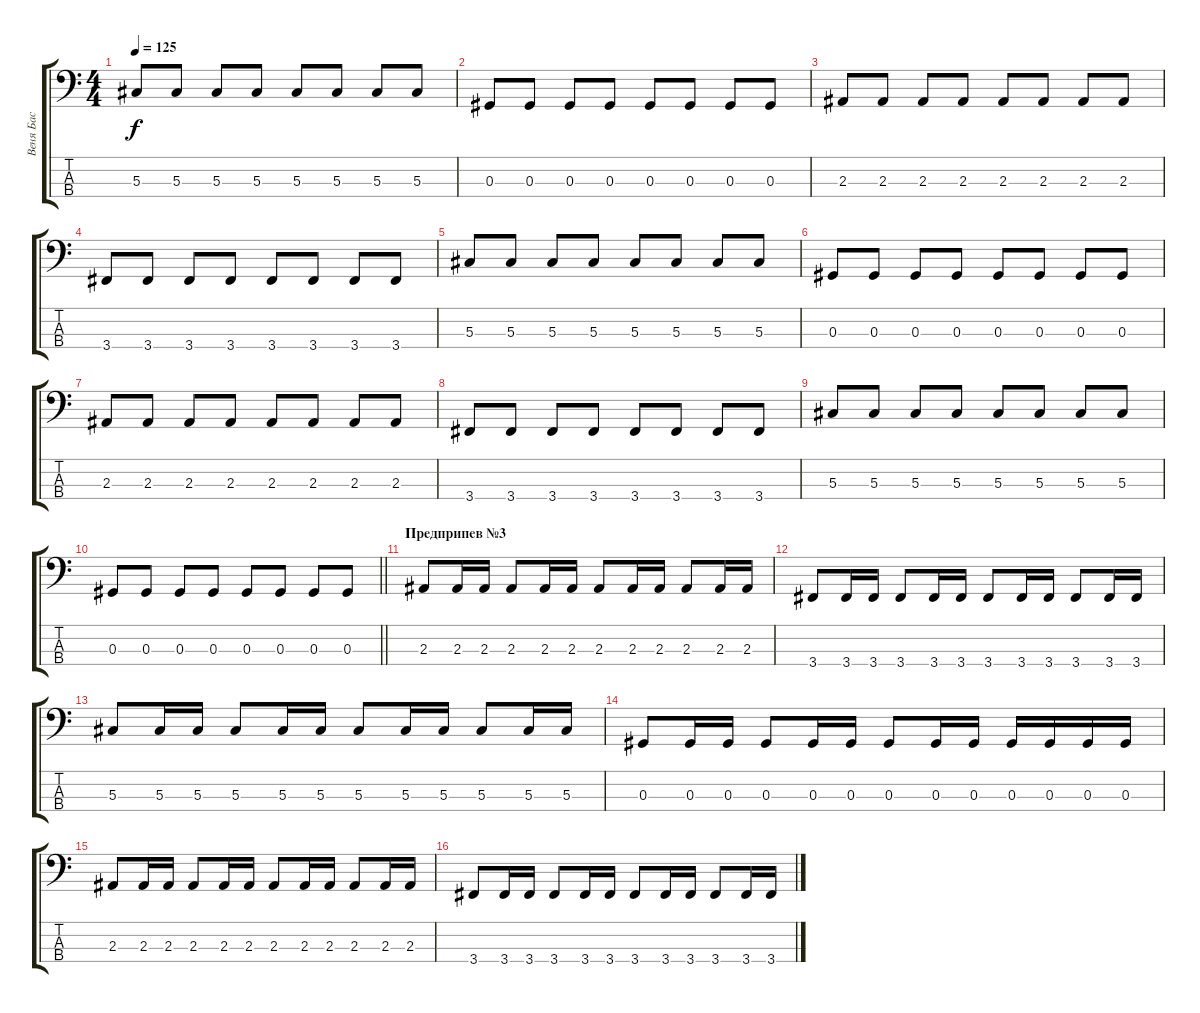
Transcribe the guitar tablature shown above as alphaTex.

\track ("Веня Бас" "Веня Бас") {instrument electricbassfinger}
\staff {score tabs}
\tuning (Gb2 Db2 Ab1 Eb1) {hide}
\ts (4 4)
\tempo 125
\clef f4
\ks c
5.3.8{dy f} 5.3.8 5.3.8 5.3.8 5.3.8 5.3.8 5.3.8 5.3.8 |
0.3.8 0.3.8 0.3.8 0.3.8 0.3.8 0.3.8 0.3.8 0.3.8 |
2.3.8 2.3.8 2.3.8 2.3.8 2.3.8 2.3.8 2.3.8 2.3.8 |
3.4.8 3.4.8 3.4.8 3.4.8 3.4.8 3.4.8 3.4.8 3.4.8 |
5.3.8 5.3.8 5.3.8 5.3.8 5.3.8 5.3.8 5.3.8 5.3.8 |
0.3.8 0.3.8 0.3.8 0.3.8 0.3.8 0.3.8 0.3.8 0.3.8 |
2.3.8 2.3.8 2.3.8 2.3.8 2.3.8 2.3.8 2.3.8 2.3.8 |
3.4.8 3.4.8 3.4.8 3.4.8 3.4.8 3.4.8 3.4.8 3.4.8 |
5.3.8 5.3.8 5.3.8 5.3.8 5.3.8 5.3.8 5.3.8 5.3.8 |
\barLineRight lightlight
0.3.8 0.3.8 0.3.8 0.3.8 0.3.8 0.3.8 0.3.8 0.3.8 |
\section ("" "Предприпев №3")
2.3.8 2.3.16 2.3.16 2.3.8 2.3.16 2.3.16 2.3.8 2.3.16 2.3.16 2.3.8 2.3.16 2.3.16 |
3.4.8 3.4.16 3.4.16 3.4.8 3.4.16 3.4.16 3.4.8 3.4.16 3.4.16 3.4.8 3.4.16 3.4.16 |
5.3.8 5.3.16 5.3.16 5.3.8 5.3.16 5.3.16 5.3.8 5.3.16 5.3.16 5.3.8 5.3.16 5.3.16 |
0.3.8 0.3.16 0.3.16 0.3.8 0.3.16 0.3.16 0.3.8 0.3.16 0.3.16 0.3.16 0.3.16 0.3.16 0.3.16 |
2.3.8 2.3.16 2.3.16 2.3.8 2.3.16 2.3.16 2.3.8 2.3.16 2.3.16 2.3.8 2.3.16 2.3.16 |
3.4.8 3.4.16 3.4.16 3.4.8 3.4.16 3.4.16 3.4.8 3.4.16 3.4.16 3.4.8 3.4.16 3.4.16
